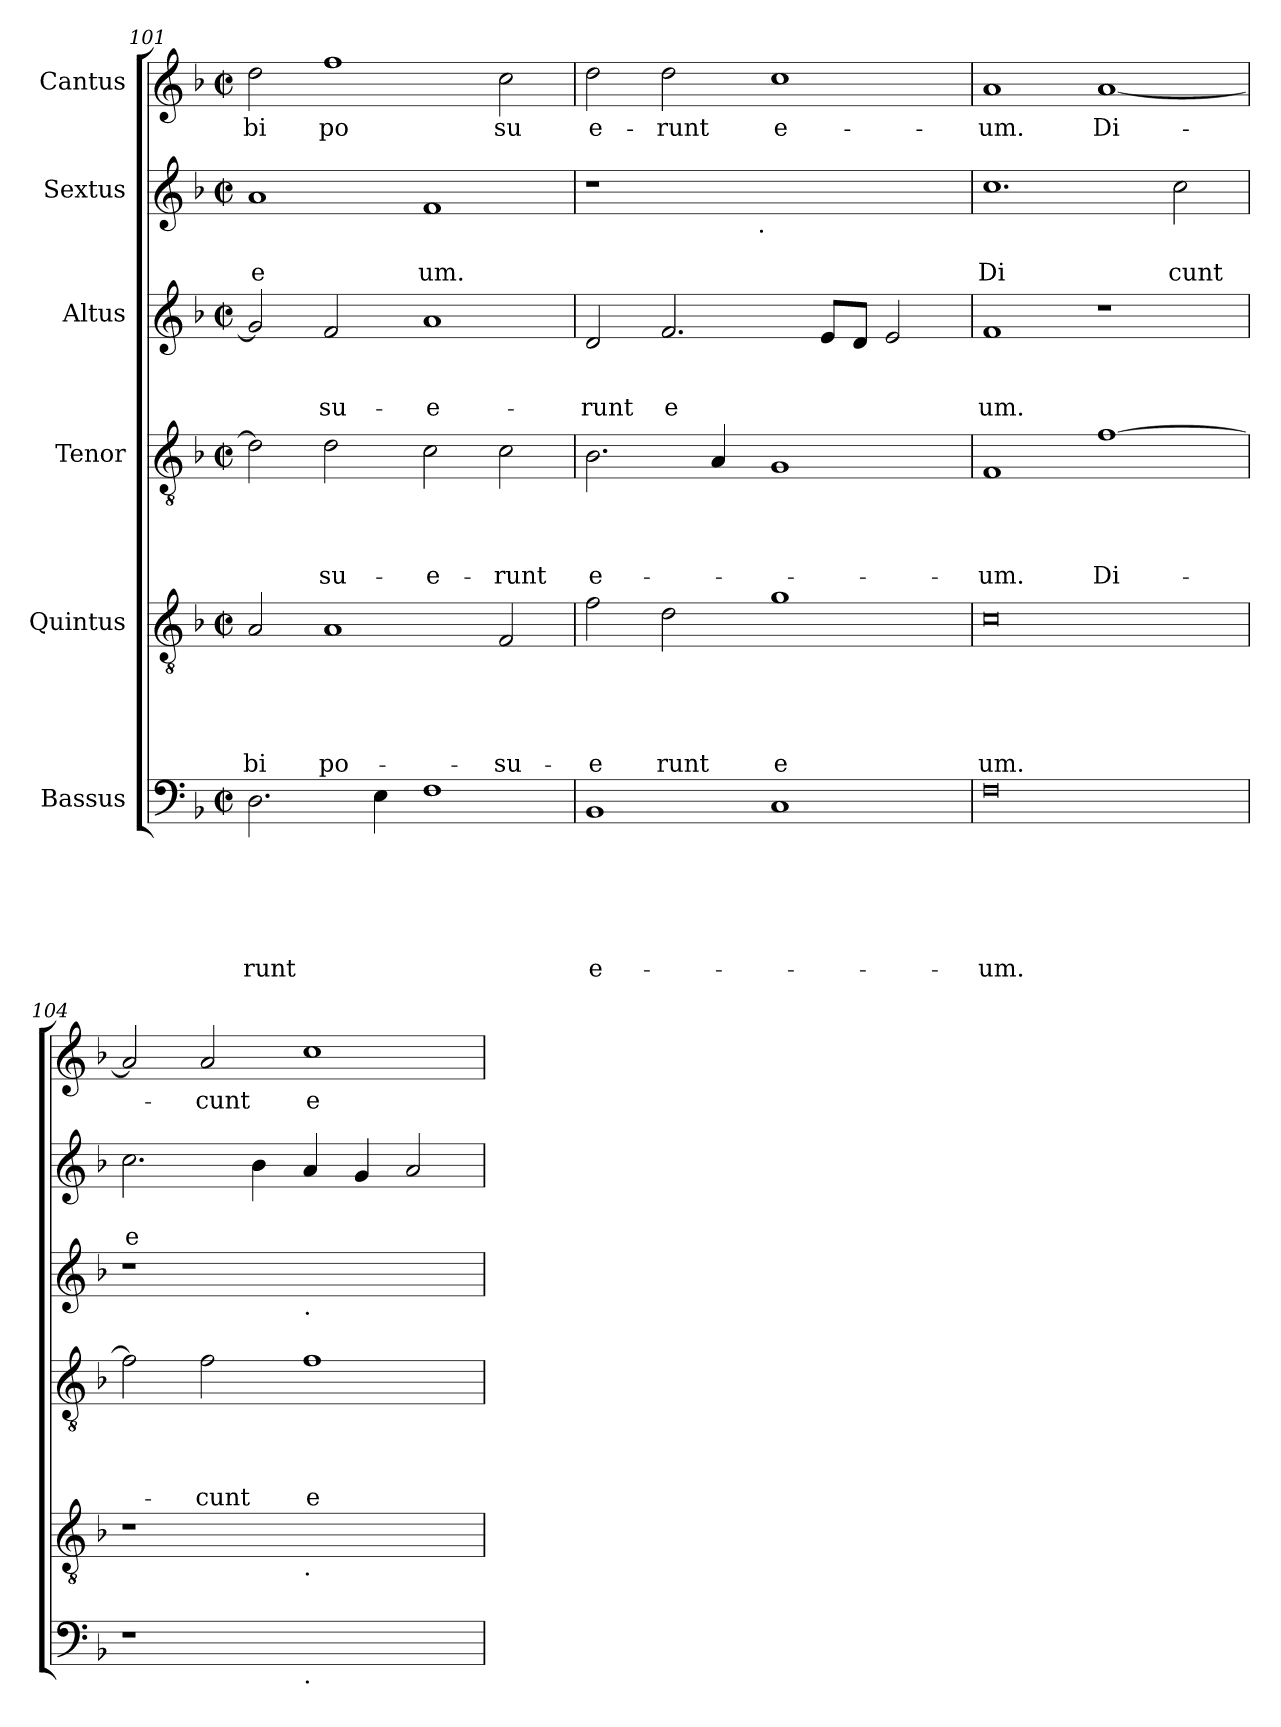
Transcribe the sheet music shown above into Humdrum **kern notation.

**kern	**text	**text	**text	**text	**text	**text	**kern	**text	**text	**text	**text	**text	**kern	**text	**text	**text	**text	**kern	**text	**text	**text	**kern	**text	**text	**kern	**text
*part6	*part6	*part6	*part6	*part6	*part6	*part6	*part5	*part5	*part5	*part5	*part5	*part5	*part4	*part4	*part4	*part4	*part4	*part3	*part3	*part3	*part3	*part2	*part2	*part2	*part1	*part1
*staff6	*staff6	*staff6	*staff6	*staff6	*staff6	*staff6	*staff5	*staff5	*staff5	*staff5	*staff5	*staff5	*staff4	*staff4	*staff4	*staff4	*staff4	*staff3	*staff3	*staff3	*staff3	*staff2	*staff2	*staff2	*staff1	*staff1
*I"Bassus	*	*	*	*	*	*	*I"Quintus	*	*	*	*	*	*I"Tenor	*	*	*	*	*I"Altus	*	*	*	*I"Sextus	*	*	*I"Cantus	*
*clefF4	*	*	*	*	*	*	*clefGv2	*	*	*	*	*	*clefGv2	*	*	*	*	*clefG2	*	*	*	*clefG2	*	*	*clefG2	*
*k[b-]	*	*	*	*	*	*	*k[b-]	*	*	*	*	*	*k[b-]	*	*	*	*	*k[b-]	*	*	*	*k[b-]	*	*	*k[b-]	*
*F:	*	*	*	*	*	*	*F:	*	*	*	*	*	*F:	*	*	*	*	*F:	*	*	*	*F:	*	*	*F:	*
*M2/2	*	*	*	*	*	*	*M2/2	*	*	*	*	*	*M2/2	*	*	*	*	*M2/2	*	*	*	*M2/2	*	*	*M2/2	*
*met(c|)	*	*	*	*	*	*	*met(c|)	*	*	*	*	*	*met(c|)	*	*	*	*	*met(c|)	*	*	*	*met(c|)	*	*	*met(c|)	*
=101	=101	=101	=101	=101	=101	=101	=101	=101	=101	=101	=101	=101	=101	=101	=101	=101	=101	=101	=101	=101	=101	=101	=101	=101	=101	=101
!	!	!	!	!	!	!LO:LY:b	!	!	!	!	!	!LO:LY:b	!	!	!	!	!	!	!	!	!	!	!	!LO:LY:b	!	!LO:LY:b
2.D\	.	.	.	.	.	runt	2A/	.	.	.	.	-bi	2d\]	.	.	.	.	2g/]	.	.	.	1a	.	e	2dd\	bi
!	!	!	!	!	!	!	!	!	!	!	!	!LO:LY:b	!	!	!	!	!LO:LY:b	!	!	!	!LO:LY:b	!	!	!	!	!LO:LY:b
.	.	.	.	.	.	.	1A	.	.	.	.	po-	2d\	.	.	.	-su-	2f/	.	.	-su-	.	.	.	1ff	po
4E\	.	.	.	.	.	.	.	.	.	.	.	.	.	.	.	.	.	.	.	.	.	.	.	.	.	.
!	!	!	!	!	!	!	!	!	!	!	!	!	!	!	!	!	!LO:LY:b	!	!	!	!LO:LY:b	!	!	!LO:LY:b	!	!
1F	.	.	.	.	.	.	.	.	.	.	.	.	2c\	.	.	.	-e-	1a	.	.	-e-	1f	.	um.	.	.
!	!	!	!	!	!	!	!	!	!	!	!	!LO:LY:b	!	!	!	!	!LO:LY:b	!	!	!	!	!	!	!	!	!LO:LY:b
.	.	.	.	.	.	.	2F/	.	.	.	.	-su-	2c\	.	.	.	-runt	.	.	.	.	.	.	.	2cc\	su
!!LO:PB:g=z
=102	=102	=102	=102	=102	=102	=102	=102	=102	=102	=102	=102	=102	=102	=102	=102	=102	=102	=102	=102	=102	=102	=102	=102	=102	=102	=102
!	!	!	!	!	!	!LO:LY:b	!	!	!	!	!	!LO:LY:b	!	!	!	!	!LO:LY:b	!	!	!	!LO:LY:b	!	!	!	!	!LO:LY:b
*	*	*	*	*	*	*	*	*	*	*	*	*	*	*	*	*	*	*	*	*	*	*^	*	*	*	*
1BB-	.	.	.	.	.	e-	2f\	.	.	.	.	-e	2.B-\	.	.	.	e-	2d/	.	.	-runt	1r	2ryy	.	.	2dd\	e-
!	!	!	!	!	!	!	!	!	!	!	!	!LO:LY:b	!	!	!	!	!	!	!	!	!LO:LY:b	!	!	!	!	!	!LO:LY:b
.	.	.	.	.	.	.	2d\	.	.	.	.	runt	.	.	.	.	.	2.f/	.	.	e	.	4...ryy	.	.	2dd\	-runt
.	.	.	.	.	.	.	.	.	.	.	.	.	4A/	.	.	.	.	.	.	.	.	.	.	.	.	.	.
!	!	!	!	!	!	!	!	!	!	!	!	!	!	!	!	!	!	!	!	!	!	!	!LO:TX:b:t=.	!	!	!	!
.	.	.	.	.	.	.	.	.	.	.	.	.	.	.	.	.	.	.	.	.	.	.	1ryy	.	.	.	.
!	!	!	!	!	!	!	!	!	!	!	!	!LO:LY:b	!	!	!	!	!	!	!	!	!	!	!	!	!	!	!LO:LY:b
1C	.	.	.	.	.	.	1g	.	.	.	.	e	1G	.	.	.	.	.	.	.	.	1ryy	.	.	.	1cc	e-
.	.	.	.	.	.	.	.	.	.	.	.	.	.	.	.	.	.	8e/L	.	.	.	.	.	.	.	.	.
.	.	.	.	.	.	.	.	.	.	.	.	.	.	.	.	.	.	8d/J	.	.	.	.	.	.	.	.	.
.	.	.	.	.	.	.	.	.	.	.	.	.	.	.	.	.	.	2e/	.	.	.	.	.	.	.	.	.
.	.	.	.	.	.	.	.	.	.	.	.	.	.	.	.	.	.	.	.	.	.	.	32ryy	.	.	.	.
=103	=103	=103	=103	=103	=103	=103	=103	=103	=103	=103	=103	=103	=103	=103	=103	=103	=103	=103	=103	=103	=103	=103	=103	=103	=103	=103	=103
!	!	!	!	!	!	!LO:LY:b	!	!	!	!	!	!LO:LY:b	!	!	!	!	!LO:LY:b	!	!	!	!LO:LY:b	!	!	!	!LO:LY:b	!	!LO:LY:b
*	*	*	*	*	*	*	*	*	*	*	*	*	*	*	*	*	*	*	*	*	*	*v	*v	*	*	*	*
0F	.	.	.	.	.	-um.	0c	.	.	.	.	um.	1F	.	.	.	-um.	1f	.	.	um.	1.cc	.	Di	1a	-um.
!	!	!	!	!	!	!	!	!	!	!	!	!	!	!	!	!	!LO:LY:b	!	!	!	!	!	!	!	!	!LO:LY:b
.	.	.	.	.	.	.	.	.	.	.	.	.	[>1f	.	.	.	Di-	1r	.	.	.	.	.	.	[<1a	Di-
!	!	!	!	!	!	!	!	!	!	!	!	!	!	!	!	!	!	!	!	!	!	!	!	!LO:LY:b	!	!
.	.	.	.	.	.	.	.	.	.	.	.	.	.	.	.	.	.	.	.	.	.	2cc\	.	cunt	.	.
=104	=104	=104	=104	=104	=104	=104	=104	=104	=104	=104	=104	=104	=104	=104	=104	=104	=104	=104	=104	=104	=104	=104	=104	=104	=104	=104
!	!	!	!	!	!	!	!	!	!	!	!	!	!	!	!	!	!	!	!	!	!	!	!	!LO:LY:b	!	!
1r	.	.	.	.	.	.	1r	.	.	.	.	.	2f\]	.	.	.	.	1r	.	.	.	2.cc\	.	e	2a/]	.
!	!	!	!	!	!	!	!	!	!	!	!	!	!	!	!	!	!LO:LY:b	!	!	!	!	!	!	!	!	!LO:LY:b
.	.	.	.	.	.	.	.	.	.	.	.	.	2f\	.	.	.	-cunt	.	.	.	.	.	.	.	2a/	-cunt
.	.	.	.	.	.	.	.	.	.	.	.	.	.	.	.	.	.	.	.	.	.	4b-\	.	.	.	.
!	!	!	!	!	!	!	!	!	!	!	!	!	!	!	!	!	!	!LO:TX:b:t=.	!	!	!	!	!	!	!	!
!	!	!	!	!	!	!	!LO:TX:b:t=.	!	!	!	!	!	!	!	!	!	!	!	!	!	!	!	!	!	!	!
!LO:TX:b:t=.	!	!	!	!	!	!	!	!	!	!	!	!	!	!	!	!	!	!	!	!	!	!	!	!	!	!
!	!	!	!	!	!	!	!	!	!	!	!	!	!	!	!	!	!LO:LY:b	!	!	!	!	!	!	!	!	!LO:LY:b
1ryy	.	.	.	.	.	.	1ryy	.	.	.	.	.	1f	.	.	.	e-	1ryy	.	.	.	4a/	.	.	1cc	e-
.	.	.	.	.	.	.	.	.	.	.	.	.	.	.	.	.	.	.	.	.	.	4g/	.	.	.	.
.	.	.	.	.	.	.	.	.	.	.	.	.	.	.	.	.	.	.	.	.	.	2a/	.	.	.	.
=	=	=	=	=	=	=	=	=	=	=	=	=	=	=	=	=	=	=	=	=	=	=	=	=	=	=
*-	*-	*-	*-	*-	*-	*-	*-	*-	*-	*-	*-	*-	*-	*-	*-	*-	*-	*-	*-	*-	*-	*-	*-	*-	*-	*-
